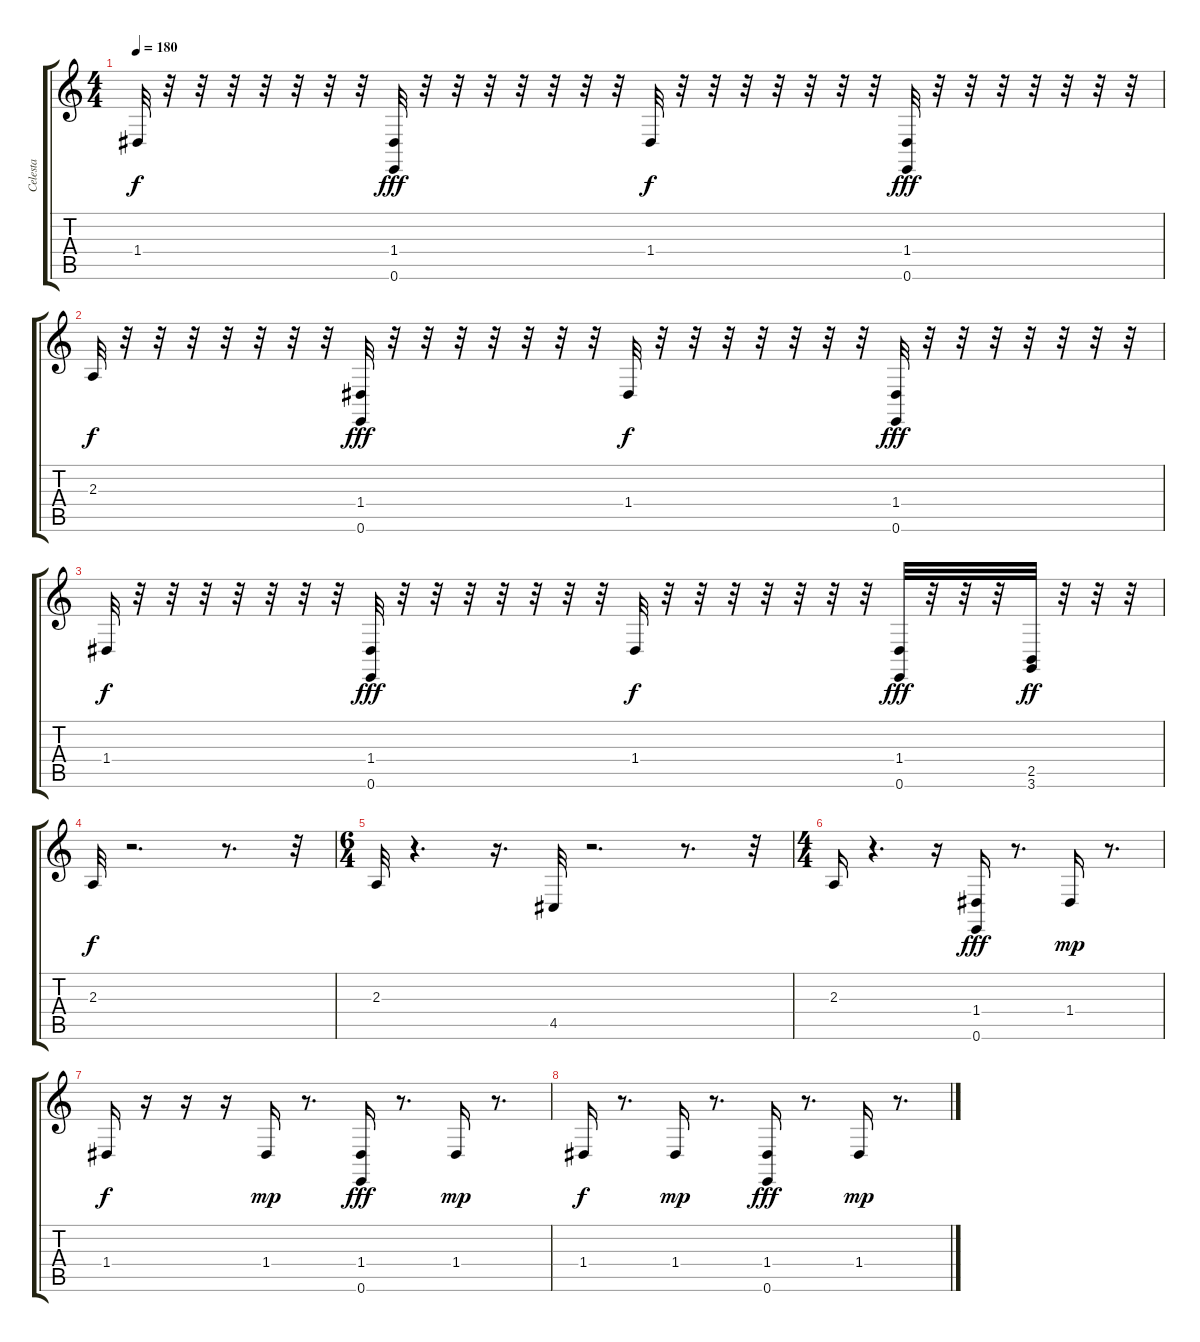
\track ("Celesta" "Celesta") {instrument celesta}
\staff {score tabs}
\tuning (E4 B3 G3 D3 A2 E2) {hide}
\ts (4 4)
\tempo 180
\clef g2
\ks c
1.4.32{dy f} r.32 r.32 r.32 r.32 r.32 r.32 r.32 (1.4 0.6).32{dy fff} r.32 r.32 r.32 r.32 r.32 r.32 r.32 1.4.32{dy f} r.32 r.32 r.32 r.32 r.32 r.32 r.32 (1.4 0.6).32{dy fff} r.32 r.32 r.32 r.32 r.32 r.32 r.32 |
2.3.32{dy f} r.32 r.32 r.32 r.32 r.32 r.32 r.32 (1.4 0.6).32{dy fff} r.32 r.32 r.32 r.32 r.32 r.32 r.32 1.4.32{dy f} r.32 r.32 r.32 r.32 r.32 r.32 r.32 (1.4 0.6).32{dy fff} r.32 r.32 r.32 r.32 r.32 r.32 r.32 |
1.4.32{dy f} r.32 r.32 r.32 r.32 r.32 r.32 r.32 (1.4 0.6).32{dy fff} r.32 r.32 r.32 r.32 r.32 r.32 r.32 1.4.32{dy f} r.32 r.32 r.32 r.32 r.32 r.32 r.32 (1.4 0.6).32{dy fff} r.32 r.32 r.32 (2.5 3.6).32{dy ff} r.32 r.32 r.32 |
2.3.32{dy f} r.2{d} r.8{d} r.32 |
\ts (6 4)
2.3.32 r.4{d} r.16{d} 4.5.32 r.2{d} r.8{d} r.32 |
\ts (4 4)
2.3.16 r.4{d} r.16 (1.4 0.6).16{dy fff} r.8{d} 1.4.16{dy mp} r.8{d} |
1.4.16{dy f} r.16 r.16 r.16 1.4.16{dy mp} r.8{d} (1.4 0.6).16{dy fff} r.8{d} 1.4.16{dy mp} r.8{d} |
1.4.16{dy f} r.8{d} 1.4.16{dy mp} r.8{d} (1.4 0.6).16{dy fff} r.8{d} 1.4.16{dy mp} r.8{d}
